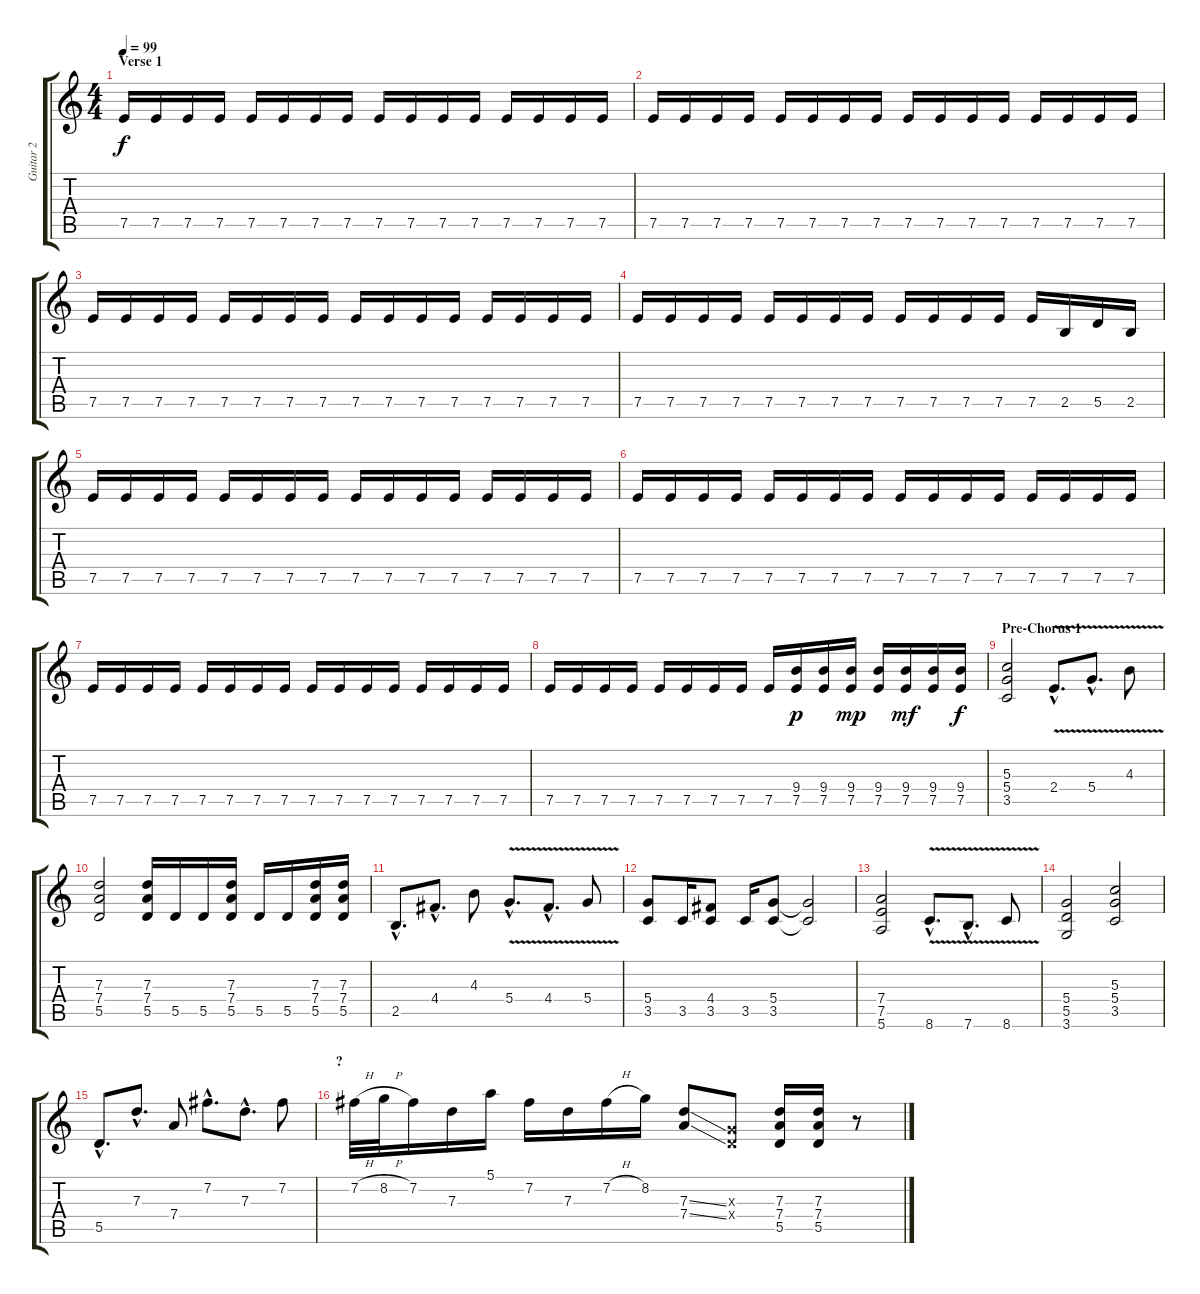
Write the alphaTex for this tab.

\track ("Guitar 2" "Guitar 2") {instrument distortionguitar}
\staff {score tabs}
\tuning (E4 B3 G3 D3 A2 E2) {hide}
\ts (4 4)
\section ("" "Verse 1")
\tempo 99
\clef g2
\ks c
7.5.16{dy f} 7.5.16 7.5.16 7.5.16 7.5.16 7.5.16 7.5.16 7.5.16 7.5.16 7.5.16 7.5.16 7.5.16 7.5.16 7.5.16 7.5.16 7.5.16 |
7.5.16 7.5.16 7.5.16 7.5.16 7.5.16 7.5.16 7.5.16 7.5.16 7.5.16 7.5.16 7.5.16 7.5.16 7.5.16 7.5.16 7.5.16 7.5.16 |
7.5.16 7.5.16 7.5.16 7.5.16 7.5.16 7.5.16 7.5.16 7.5.16 7.5.16 7.5.16 7.5.16 7.5.16 7.5.16 7.5.16 7.5.16 7.5.16 |
7.5.16 7.5.16 7.5.16 7.5.16 7.5.16 7.5.16 7.5.16 7.5.16 7.5.16 7.5.16 7.5.16 7.5.16 7.5.16 2.5.16 5.5.16 2.5.16 |
7.5.16 7.5.16 7.5.16 7.5.16 7.5.16 7.5.16 7.5.16 7.5.16 7.5.16 7.5.16 7.5.16 7.5.16 7.5.16 7.5.16 7.5.16 7.5.16 |
7.5.16 7.5.16 7.5.16 7.5.16 7.5.16 7.5.16 7.5.16 7.5.16 7.5.16 7.5.16 7.5.16 7.5.16 7.5.16 7.5.16 7.5.16 7.5.16 |
7.5.16 7.5.16 7.5.16 7.5.16 7.5.16 7.5.16 7.5.16 7.5.16 7.5.16 7.5.16 7.5.16 7.5.16 7.5.16 7.5.16 7.5.16 7.5.16 |
7.5.16 7.5.16 7.5.16 7.5.16 7.5.16 7.5.16 7.5.16 7.5.16 7.5.16 (9.4 7.5).16{dy p} (9.4 7.5).16 (9.4 7.5).16{dy mp} (9.4 7.5).16 (9.4 7.5).16{dy mf} (9.4 7.5).16 (9.4 7.5).16{dy f} |
\section ("" "Pre-Chorus 1")
(5.3 5.4 3.5).2 2.4{v hac}.8{d} 5.4{v hac}.8{d} 4.3{v}.8 |
(7.3 7.4 5.5).2 (7.3 7.4 5.5).16 5.5.16 5.5.16 (7.3 7.4 5.5).16 5.5.16 5.5.16 (7.3 7.4 5.5).16 (7.3 7.4 5.5).16 |
2.5{hac}.8{d} 4.4{hac}.8{d} 4.3.8 5.4{v hac}.8{d} 4.4{v hac}.8{d} 5.4{v}.8 |
(5.4 3.5).8 3.5.16 (4.4 3.5).8 3.5.16 (5.4 3.5).8 (5.4{t} 3.5{t}).2 |
(7.4 7.5 5.6).2 8.6{v hac}.8{d} 7.6{v hac}.8{d} 8.6{v}.8 |
(5.4 5.5 3.6).2 (5.3 5.4 3.5).2 |
5.5{hac}.8{d} 7.3{hac}.8{d} 7.4.8 7.2{hac}.8{d} 7.3{hac}.8{d} 7.2.8 |
\section ("" "?")
7.2{h}.32 8.2{h}.32 7.2.16 7.3.16 5.1.16 7.2.16 7.3.16 7.2{h}.16 8.2.16 (7.3{ss} 7.4{ss}).8 (0.3{x} 0.4{x}).8 (7.3 7.4 5.5).16 (7.3 7.4 5.5).16 r.8
